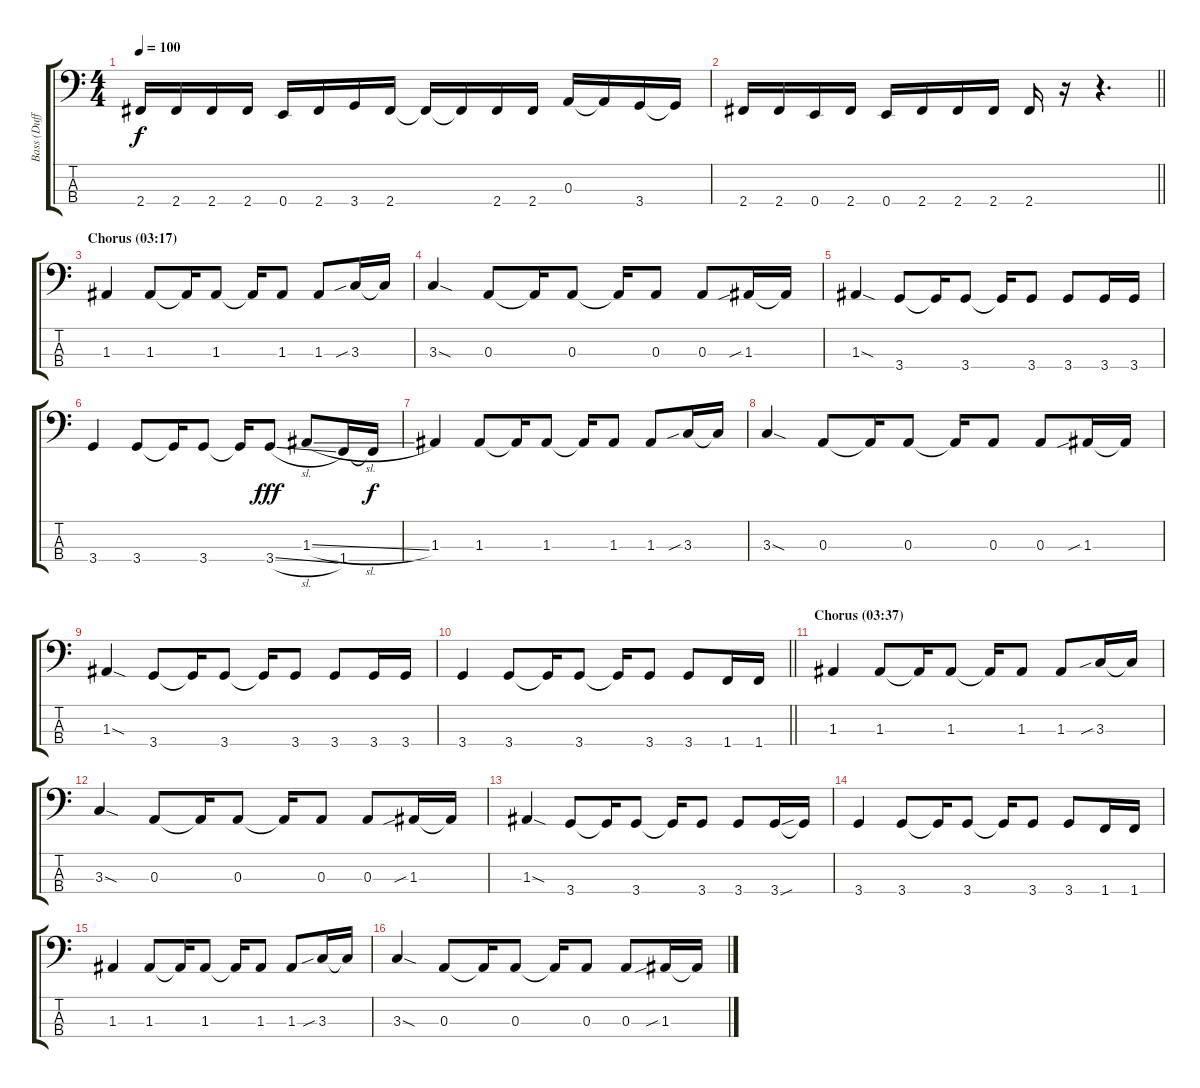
\track ("Bass (Duff McKagan)" "Bass (Duff") {instrument electricbasspick}
\staff {score tabs}
\tuning (G2 D2 A1 E1) {hide}
\ts (4 4)
\tempo 100
\clef f4
\ks c
2.4.16{dy f} 2.4.16 2.4.16 2.4.16 0.4.16 2.4.16 3.4.16 2.4.16 2.4{t}.16 2.4{t}.16 2.4.16 2.4.16 0.3.16 0.3{t}.16 3.4.16 3.4{t}.16 |
\barLineRight lightlight
2.4.16 2.4.16 0.4.16 2.4.16 0.4.16 2.4.16 2.4.16 2.4.16 2.4.16 r.16 r.4{d} |
\section ("" "Chorus (03:17)")
1.3.4 1.3.8 1.3{t}.16 1.3.8 1.3{t}.16 1.3.8 1.3.8 3.3{sib}.16 3.3{t}.16 |
3.3{sod}.4 0.3.8 0.3{t}.16 0.3.8 0.3{t}.16 0.3.8 0.3.8 1.3{sib}.16 1.3{t}.16 |
1.3{sod}.4 3.4.8 3.4{t}.16 3.4.8 3.4{t}.16 3.4.8 3.4.8 3.4.16 3.4.16 |
3.4.4 3.4.8 3.4{t}.16 3.4.8 3.4{t}.16 3.4{sl}.8{dy fff} 1.3{sl}.8 1.4.16 1.4{t}.16{dy f} |
1.3.4 1.3.8 1.3{t}.16 1.3.8 1.3{t}.16 1.3.8 1.3.8 3.3{sib}.16 3.3{t}.16 |
3.3{sod}.4 0.3.8 0.3{t}.16 0.3.8 0.3{t}.16 0.3.8 0.3.8 1.3{sib}.16 1.3{t}.16 |
1.3{sod}.4 3.4.8 3.4{t}.16 3.4.8 3.4{t}.16 3.4.8 3.4.8 3.4.16 3.4.16 |
\barLineRight lightlight
3.4.4 3.4.8 3.4{t}.16 3.4.8 3.4{t}.16 3.4.8 3.4.8 1.4.16 1.4.16 |
\section ("" "Chorus (03:37)")
1.3.4 1.3.8 1.3{t}.16 1.3.8 1.3{t}.16 1.3.8 1.3.8 3.3{sib}.16 3.3{t}.16 |
3.3{sod}.4 0.3.8 0.3{t}.16 0.3.8 0.3{t}.16 0.3.8 0.3.8 1.3{sib}.16 1.3{t}.16 |
1.3{sod}.4 3.4.8 3.4{t}.16 3.4.8 3.4{t}.16 3.4.8 3.4.8 3.4{sou}.16 3.4{t}.16 |
3.4.4 3.4.8 3.4{t}.16 3.4.8 3.4{t}.16 3.4.8 3.4.8 1.4.16 1.4.16 |
1.3.4 1.3.8 1.3{t}.16 1.3.8 1.3{t}.16 1.3.8 1.3.8 3.3{sib}.16 3.3{t}.16 |
3.3{sod}.4 0.3.8 0.3{t}.16 0.3.8 0.3{t}.16 0.3.8 0.3.8 1.3{sib}.16 1.3{t}.16
